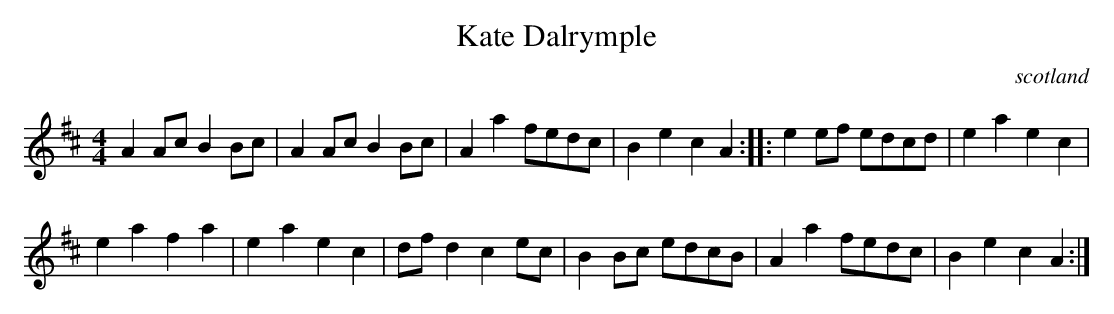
X:1
T:Kate Dalrymple
O:scotland
M:4/4
K:AMix
A2Ac B2Bc|A2Ac B2Bc|A2a2 fedc|B2e2 c2A2 ::\
e2ef edcd|e2a2 e2c2|
e2a2 f2a2|e2a2 e2c2|\
dfd2 c2ec|B2Bc edcB|A2a2 fedc|B2e2 c2A2:|
